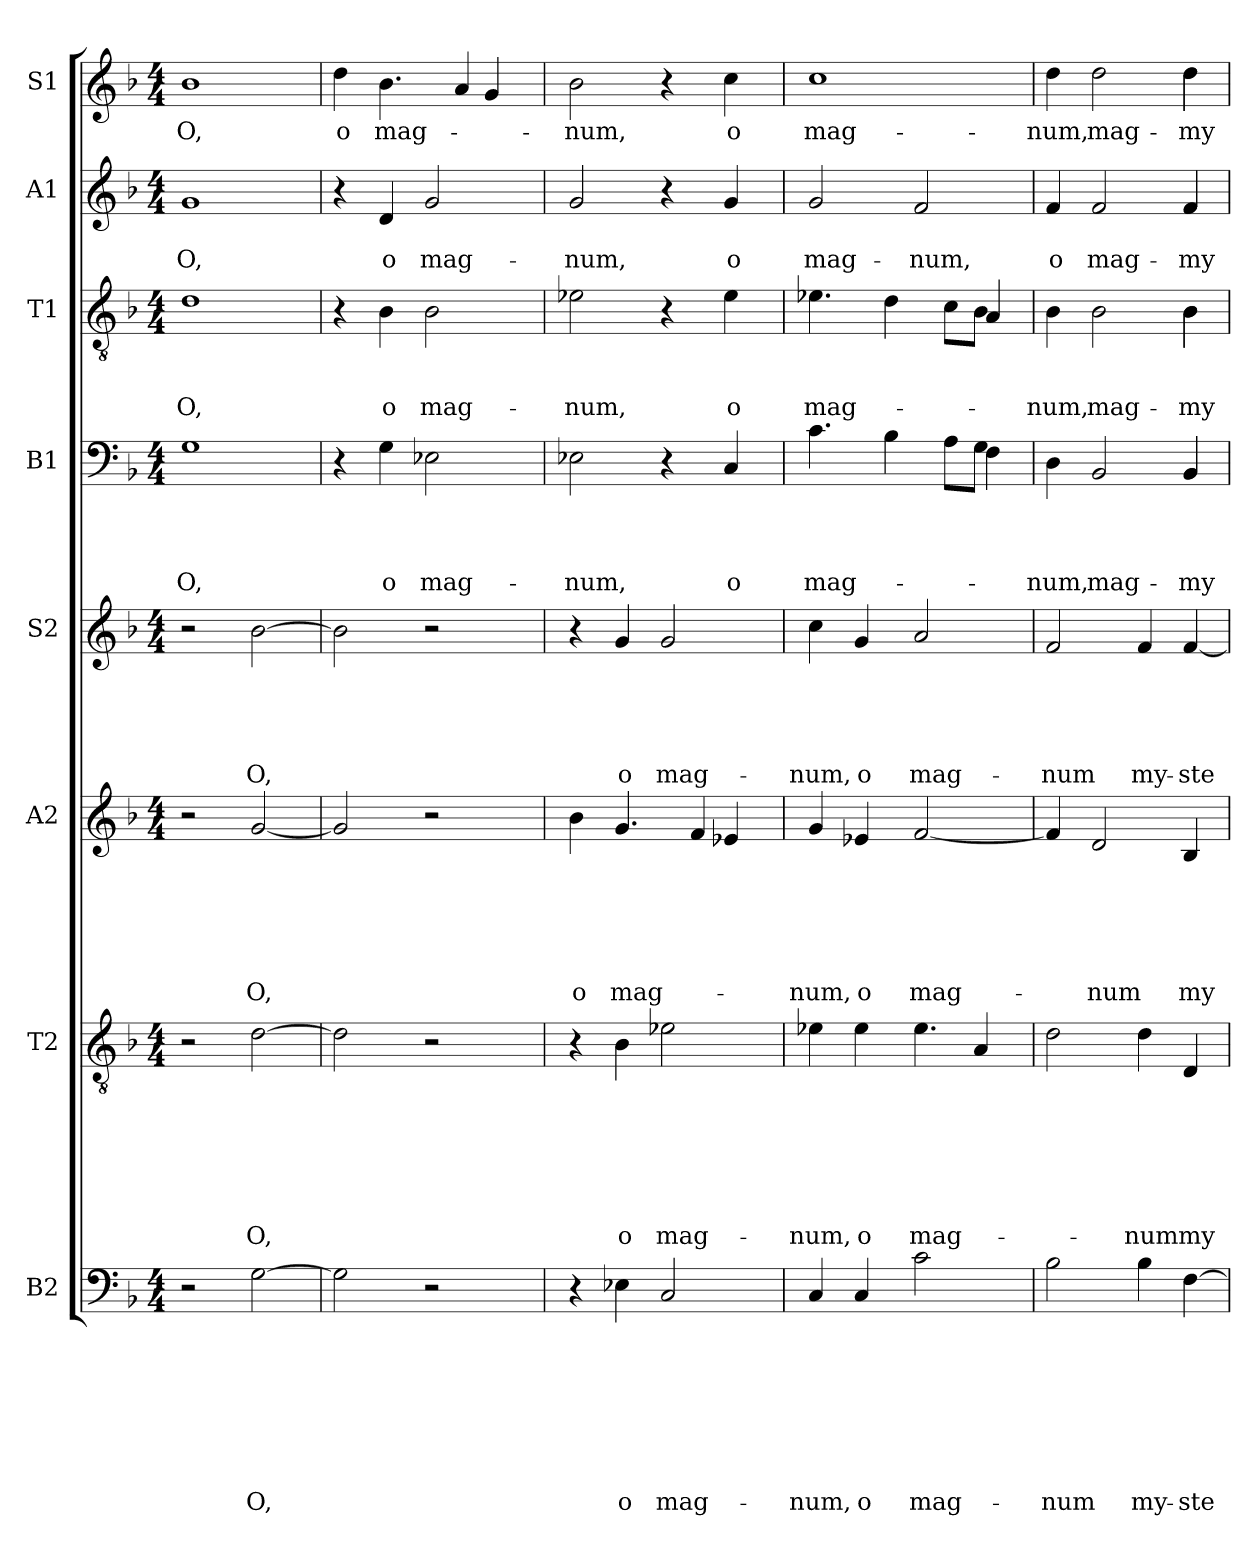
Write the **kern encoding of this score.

**kern	**text	**text	**text	**text	**text	**text	**text	**text	**kern	**text	**text	**text	**text	**text	**text	**text	**kern	**text	**text	**text	**text	**text	**text	**kern	**text	**text	**text	**text	**text	**kern	**text	**text	**text	**text	**kern	**text	**text	**text	**kern	**text	**text	**kern	**text
*part8	*part8	*part8	*part8	*part8	*part8	*part8	*part8	*part8	*part7	*part7	*part7	*part7	*part7	*part7	*part7	*part7	*part6	*part6	*part6	*part6	*part6	*part6	*part6	*part5	*part5	*part5	*part5	*part5	*part5	*part4	*part4	*part4	*part4	*part4	*part3	*part3	*part3	*part3	*part2	*part2	*part2	*part1	*part1
*staff8	*staff8	*staff8	*staff8	*staff8	*staff8	*staff8	*staff8	*staff8	*staff7	*staff7	*staff7	*staff7	*staff7	*staff7	*staff7	*staff7	*staff6	*staff6	*staff6	*staff6	*staff6	*staff6	*staff6	*staff5	*staff5	*staff5	*staff5	*staff5	*staff5	*staff4	*staff4	*staff4	*staff4	*staff4	*staff3	*staff3	*staff3	*staff3	*staff2	*staff2	*staff2	*staff1	*staff1
*I"B2	*	*	*	*	*	*	*	*	*I"T2	*	*	*	*	*	*	*	*I"A2	*	*	*	*	*	*	*I"S2	*	*	*	*	*	*I"B1	*	*	*	*	*I"T1	*	*	*	*I"A1	*	*	*I"S1	*
*clefF4	*	*	*	*	*	*	*	*	*clefGv2	*	*	*	*	*	*	*	*clefG2	*	*	*	*	*	*	*clefG2	*	*	*	*	*	*clefF4	*	*	*	*	*clefGv2	*	*	*	*clefG2	*	*	*clefG2	*
*k[b-]	*	*	*	*	*	*	*	*	*k[b-]	*	*	*	*	*	*	*	*k[b-]	*	*	*	*	*	*	*k[b-]	*	*	*	*	*	*k[b-]	*	*	*	*	*k[b-]	*	*	*	*k[b-]	*	*	*k[b-]	*
*F:	*	*	*	*	*	*	*	*	*F:	*	*	*	*	*	*	*	*F:	*	*	*	*	*	*	*F:	*	*	*	*	*	*F:	*	*	*	*	*F:	*	*	*	*F:	*	*	*F:	*
*M4/4	*	*	*	*	*	*	*	*	*M4/4	*	*	*	*	*	*	*	*M4/4	*	*	*	*	*	*	*M4/4	*	*	*	*	*	*M4/4	*	*	*	*	*M4/4	*	*	*	*M4/4	*	*	*M4/4	*
=1	=1	=1	=1	=1	=1	=1	=1	=1	=1	=1	=1	=1	=1	=1	=1	=1	=1	=1	=1	=1	=1	=1	=1	=1	=1	=1	=1	=1	=1	=1	=1	=1	=1	=1	=1	=1	=1	=1	=1	=1	=1	=1	=1
!	!	!	!	!	!	!	!	!	!	!	!	!	!	!	!	!	!	!	!	!	!	!	!	!	!	!	!	!	!	!	!	!	!	!LO:LY:b	!	!	!	!LO:LY:b	!	!	!LO:LY:b	!	!LO:LY:b
2r	.	.	.	.	.	.	.	.	2r	.	.	.	.	.	.	.	2r	.	.	.	.	.	.	2r	.	.	.	.	.	1G	.	.	.	O,	1d	.	.	O,	1g	.	O,	1b-	O,
!	!	!	!	!	!	!	!	!LO:LY:b	!	!	!	!	!	!	!	!LO:LY:b	!	!	!	!	!	!	!LO:LY:b	!	!	!	!	!	!LO:LY:b	!	!	!	!	!	!	!	!	!	!	!	!	!	!
[>2G\	.	.	.	.	.	.	.	O,	[>2d\	.	.	.	.	.	.	O,	[<2g/	.	.	.	.	.	O,	[>2b-\	.	.	.	.	O,	.	.	.	.	.	.	.	.	.	.	.	.	.	.
=2!	=2!	=2!	=2!	=2!	=2!	=2!	=2!	=2!	=2!	=2!	=2!	=2!	=2!	=2!	=2!	=2!	=2!	=2!	=2!	=2!	=2!	=2!	=2!	=2!	=2!	=2!	=2!	=2!	=2!	=2!	=2!	=2!	=2!	=2!	=2!	=2!	=2!	=2!	=2!	=2!	=2!	=2!	=2!
!	!	!	!	!	!	!	!	!	!	!	!	!	!	!	!	!	!	!	!	!	!	!	!	!	!	!	!	!	!	!	!	!	!	!	!	!	!	!	!	!	!	!	!LO:LY:b
*	*	*	*	*	*	*	*	*	*	*	*	*	*	*	*	*	*	*	*	*	*	*	*	*	*	*	*	*	*	*	*	*	*	*	*	*	*	*	*	*	*	*^	*
2G\]	.	.	.	.	.	.	.	.	2d\]	.	.	.	.	.	.	.	2g/]	.	.	.	.	.	.	2b-\]	.	.	.	.	.	4r	.	.	.	.	4r	.	.	.	4r	.	.	4dd\	2.ryy	o
!	!	!	!	!	!	!	!	!	!	!	!	!	!	!	!	!	!	!	!	!	!	!	!	!	!	!	!	!	!	!	!	!	!	!LO:LY:b	!	!	!	!LO:LY:b	!	!	!LO:LY:b	!	!	!LO:LY:b
.	.	.	.	.	.	.	.	.	.	.	.	.	.	.	.	.	.	.	.	.	.	.	.	.	.	.	.	.	.	4G\	.	.	.	o	4B-\	.	.	o	4d/	.	o	4.b-\	.	mag-
!	!	!	!	!	!	!	!	!	!	!	!	!	!	!	!	!	!	!	!	!	!	!	!	!	!	!	!	!	!	!	!	!	!	!LO:LY:b	!	!	!	!LO:LY:b	!	!	!LO:LY:b	!	!	!
2r	.	.	.	.	.	.	.	.	2r	.	.	.	.	.	.	.	2r	.	.	.	.	.	.	2r	.	.	.	.	.	2E-X\	.	.	.	mag-	2B-\	.	.	mag-	2g/	.	mag-	.	.	.
.	.	.	.	.	.	.	.	.	.	.	.	.	.	.	.	.	.	.	.	.	.	.	.	.	.	.	.	.	.	.	.	.	.	.	.	.	.	.	.	.	.	4a/	.	.
.	.	.	.	.	.	.	.	.	.	.	.	.	.	.	.	.	.	.	.	.	.	.	.	.	.	.	.	.	.	.	.	.	.	.	.	.	.	.	.	.	.	.	4g/	.
.	.	.	.	.	.	.	.	.	.	.	.	.	.	.	.	.	.	.	.	.	.	.	.	.	.	.	.	.	.	.	.	.	.	.	.	.	.	.	.	.	.	8ryy	.	.
*	*	*	*	*	*	*	*	*	*	*	*	*	*	*	*	*	*	*	*	*	*	*	*	*	*	*	*	*	*	*	*	*	*	*	*	*	*	*	*	*	*	*v	*v	*
=3!	=3!	=3!	=3!	=3!	=3!	=3!	=3!	=3!	=3!	=3!	=3!	=3!	=3!	=3!	=3!	=3!	=3!	=3!	=3!	=3!	=3!	=3!	=3!	=3!	=3!	=3!	=3!	=3!	=3!	=3!	=3!	=3!	=3!	=3!	=3!	=3!	=3!	=3!	=3!	=3!	=3!	=3!	=3!
!	!	!	!	!	!	!	!	!	!	!	!	!	!	!	!	!	!	!	!	!	!	!	!LO:LY:b	!	!	!	!	!	!	!	!	!	!	!LO:LY:b	!	!	!	!LO:LY:b	!	!	!LO:LY:b	!	!LO:LY:b
*	*	*	*	*	*	*	*	*	*	*	*	*	*	*	*	*	*^	*	*	*	*	*	*	*	*	*	*	*	*	*	*	*	*	*	*	*	*	*	*	*	*	*	*
4r	.	.	.	.	.	.	.	.	4r	.	.	.	.	.	.	.	4b-\	2.ryy	.	.	.	.	.	o	4r	.	.	.	.	.	2E-X\	.	.	.	-num,	2e-X\	.	.	-num,	2g/	.	-num,	2b-\	-num,
!	!	!	!	!	!	!	!	!LO:LY:b	!	!	!	!	!	!	!	!LO:LY:b	!	!	!	!	!	!	!	!LO:LY:b	!	!	!	!	!	!LO:LY:b	!	!	!	!	!	!	!	!	!	!	!	!	!	!
4E-X\	.	.	.	.	.	.	.	o	4B-\	.	.	.	.	.	.	o	4.g/	.	.	.	.	.	.	mag-	4g/	.	.	.	.	o	.	.	.	.	.	.	.	.	.	.	.	.	.	.
!	!	!	!	!	!	!	!	!LO:LY:b	!	!	!	!	!	!	!	!LO:LY:b	!	!	!	!	!	!	!	!	!	!	!	!	!	!LO:LY:b	!	!	!	!	!	!	!	!	!	!	!	!	!	!
2C/	.	.	.	.	.	.	.	mag-	2e-X\	.	.	.	.	.	.	mag-	.	.	.	.	.	.	.	.	2g/	.	.	.	.	mag-	4r	.	.	.	.	4r	.	.	.	4r	.	.	4r	.
.	.	.	.	.	.	.	.	.	.	.	.	.	.	.	.	.	4f/	.	.	.	.	.	.	.	.	.	.	.	.	.	.	.	.	.	.	.	.	.	.	.	.	.	.	.
!	!	!	!	!	!	!	!	!	!	!	!	!	!	!	!	!	!	!	!	!	!	!	!	!	!	!	!	!	!	!	!	!	!	!	!LO:LY:b	!	!	!	!LO:LY:b	!	!	!LO:LY:b	!	!LO:LY:b
.	.	.	.	.	.	.	.	.	.	.	.	.	.	.	.	.	.	4e-X/	.	.	.	.	.	.	.	.	.	.	.	.	4C/	.	.	.	o	4e-\	.	.	o	4g/	.	o	4cc\	o
.	.	.	.	.	.	.	.	.	.	.	.	.	.	.	.	.	8ryy	.	.	.	.	.	.	.	.	.	.	.	.	.	.	.	.	.	.	.	.	.	.	.	.	.	.	.
*	*	*	*	*	*	*	*	*	*	*	*	*	*	*	*	*	*v	*v	*	*	*	*	*	*	*	*	*	*	*	*	*	*	*	*	*	*	*	*	*	*	*	*	*	*
=4!	=4!	=4!	=4!	=4!	=4!	=4!	=4!	=4!	=4!	=4!	=4!	=4!	=4!	=4!	=4!	=4!	=4!	=4!	=4!	=4!	=4!	=4!	=4!	=4!	=4!	=4!	=4!	=4!	=4!	=4!	=4!	=4!	=4!	=4!	=4!	=4!	=4!	=4!	=4!	=4!	=4!	=4!	=4!
!	!	!	!	!	!	!	!	!LO:LY:b	!	!	!	!	!	!	!	!LO:LY:b	!	!	!	!	!	!	!LO:LY:b	!	!	!	!	!	!LO:LY:b	!	!	!	!	!LO:LY:b	!	!	!	!LO:LY:b	!	!	!LO:LY:b	!	!LO:LY:b
*	*	*	*	*	*	*	*	*	*^	*	*	*	*	*	*	*	*	*	*	*	*	*	*	*	*	*	*	*	*	*^	*	*	*	*	*^	*	*	*	*	*	*	*	*
4C/	.	.	.	.	.	.	.	-num,	4e-X\	2.ryy	.	.	.	.	.	.	-num,	4g/	.	.	.	.	.	-num,	4cc\	.	.	.	.	-num,	4.c\	2.ryy	.	.	.	mag-	4.e-X\	2.ryy	.	.	mag-	2g/	.	mag-	1cc	mag-
!	!	!	!	!	!	!	!	!LO:LY:b	!	!	!	!	!	!	!	!	!LO:LY:b	!	!	!	!	!	!	!LO:LY:b	!	!	!	!	!	!LO:LY:b	!	!	!	!	!	!	!	!	!	!	!	!	!	!	!	!
4C/	.	.	.	.	.	.	.	o	4e-\	.	.	.	.	.	.	.	o	4e-X/	.	.	.	.	.	o	4g/	.	.	.	.	o	.	.	.	.	.	.	.	.	.	.	.	.	.	.	.	.
.	.	.	.	.	.	.	.	.	.	.	.	.	.	.	.	.	.	.	.	.	.	.	.	.	.	.	.	.	.	.	4B-\	.	.	.	.	.	4d\	.	.	.	.	.	.	.	.	.
!	!	!	!	!	!	!	!	!LO:LY:b	!	!	!	!	!	!	!	!	!LO:LY:b	!	!	!	!	!	!	!LO:LY:b	!	!	!	!	!	!LO:LY:b	!	!	!	!	!	!	!	!	!	!	!	!	!	!LO:LY:b	!	!
2c\	.	.	.	.	.	.	.	mag-	4.e-\	.	.	.	.	.	.	.	mag-	[<2f/	.	.	.	.	.	mag-	2a/	.	.	.	.	mag-	.	.	.	.	.	.	.	.	.	.	.	2f/	.	-num,	.	.
.	.	.	.	.	.	.	.	.	.	.	.	.	.	.	.	.	.	.	.	.	.	.	.	.	.	.	.	.	.	.	8A\L	.	.	.	.	.	8c\L	.	.	.	.	.	.	.	.	.
.	.	.	.	.	.	.	.	.	.	4A/	.	.	.	.	.	.	.	.	.	.	.	.	.	.	.	.	.	.	.	.	8G\J	4F\	.	.	.	.	8B-\J	4A/	.	.	.	.	.	.	.	.
.	.	.	.	.	.	.	.	.	8ryy	.	.	.	.	.	.	.	.	.	.	.	.	.	.	.	.	.	.	.	.	.	8ryy	.	.	.	.	.	8ryy	.	.	.	.	.	.	.	.	.
*	*	*	*	*	*	*	*	*	*v	*v	*	*	*	*	*	*	*	*	*	*	*	*	*	*	*	*	*	*	*	*	*	*	*	*	*	*	*	*	*	*	*	*	*	*	*	*
=5!	=5!	=5!	=5!	=5!	=5!	=5!	=5!	=5!	=5!	=5!	=5!	=5!	=5!	=5!	=5!	=5!	=5!	=5!	=5!	=5!	=5!	=5!	=5!	=5!	=5!	=5!	=5!	=5!	=5!	=5!	=5!	=5!	=5!	=5!	=5!	=5!	=5!	=5!	=5!	=5!	=5!	=5!	=5!	=5!	=5!
!	!	!	!	!	!	!	!	!LO:LY:b	!	!	!	!	!	!	!	!	!	!	!	!	!	!	!	!	!	!	!	!	!LO:LY:b	!	!	!	!	!	!LO:LY:b	!	!	!	!	!LO:LY:b	!	!	!LO:LY:b	!	!LO:LY:b
*	*	*	*	*	*	*	*	*	*	*	*	*	*	*	*	*	*	*	*	*	*	*	*	*	*	*	*	*	*	*	*	*	*	*	*	*	*	*	*	*	*^	*	*	*^	*
2B-\	.	.	.	.	.	.	.	-num	2d\	.	.	.	.	.	.	.	4f/]	.	.	.	.	.	.	2f/	.	.	.	.	-num	4D\	2.ryy	.	.	.	-num,	4B-\	2.ryy	.	.	-num,	4f/	2.ryy	.	o	4dd\	2.ryy	-num,
!	!	!	!	!	!	!	!	!	!	!	!	!	!	!	!	!	!	!	!	!	!	!	!LO:LY:b	!	!	!	!	!	!	!	!	!	!	!	!LO:LY:b	!	!	!	!	!LO:LY:b	!	!	!	!LO:LY:b	!	!	!LO:LY:b
.	.	.	.	.	.	.	.	.	.	.	.	.	.	.	.	.	2d/	.	.	.	.	.	-num	.	.	.	.	.	.	2BB-/	.	.	.	.	mag-	2B-\	.	.	.	mag-	2f/	.	.	mag-	2dd\	.	mag-
!	!	!	!	!	!	!	!	!LO:LY:b	!	!	!	!	!	!	!	!LO:LY:b	!	!	!	!	!	!	!	!	!	!	!	!	!LO:LY:b	!	!	!	!	!	!	!	!	!	!	!	!	!	!	!	!	!	!
4B-\	.	.	.	.	.	.	.	my-	4d\	.	.	.	.	.	.	-num	.	.	.	.	.	.	.	4f/	.	.	.	.	my-	.	.	.	.	.	.	.	.	.	.	.	.	.	.	.	.	.	.
!	!	!	!	!	!	!	!	!LO:LY:b	!	!	!	!	!	!	!	!LO:LY:b	!	!	!	!	!	!	!LO:LY:b	!	!	!	!	!	!LO:LY:b	!	!	!	!	!	!LO:LY:b	!	!	!	!	!	!	!	!	!	!	!	!
!	!	!	!	!	!	!	!	!	!	!	!	!	!	!	!	!	!	!	!	!	!	!	!	!	!	!	!	!	!	!	!	!	!	!	!LO:LY:b	!	!	!	!	!LO:LY:b	!	!	!	!	!	!	!
!	!	!	!	!	!	!	!	!	!	!	!	!	!	!	!	!	!	!	!	!	!	!	!	!	!	!	!	!	!	!	!	!	!	!	!	!	!	!	!	!LO:LY:b	!	!	!	!LO:LY:b	!	!	!
!	!	!	!	!	!	!	!	!	!	!	!	!	!	!	!	!	!	!	!	!	!	!	!	!	!	!	!	!	!	!	!	!	!	!	!	!	!	!	!	!	!	!	!	!LO:LY:b	!	!	!LO:LY:b
!	!	!	!	!	!	!	!	!	!	!	!	!	!	!	!	!	!	!	!	!	!	!	!	!	!	!	!	!	!	!	!	!	!	!	!	!	!	!	!	!	!	!	!	!	!	!	!LO:LY:b
[>4F\	.	.	.	.	.	.	.	-ste-	4D/	.	.	.	.	.	.	my-	4B-/	.	.	.	.	.	my-	[>4f/	.	.	.	.	-ste-	4BB-/	4BB-/	.	.	.	my-	4B-\	4B-\	.	.	my-	4f/	4f/	.	my-	4dd\	4dd\	my-
*	*	*	*	*	*	*	*	*	*	*	*	*	*	*	*	*	*	*	*	*	*	*	*	*	*	*	*	*	*	*v	*v	*	*	*	*	*	*	*	*	*	*v	*v	*	*	*v	*v	*
*	*	*	*	*	*	*	*	*	*	*	*	*	*	*	*	*	*	*	*	*	*	*	*	*	*	*	*	*	*	*	*	*	*	*	*v	*v	*	*	*	*	*	*	*	*
=	=	=	=	=	=	=	=	=	=	=	=	=	=	=	=	=	=	=	=	=	=	=	=	=	=	=	=	=	=	=	=	=	=	=	=	=	=	=	=	=	=	=	=
*-	*-	*-	*-	*-	*-	*-	*-	*-	*-	*-	*-	*-	*-	*-	*-	*-	*-	*-	*-	*-	*-	*-	*-	*-	*-	*-	*-	*-	*-	*-	*-	*-	*-	*-	*-	*-	*-	*-	*-	*-	*-	*-	*-
